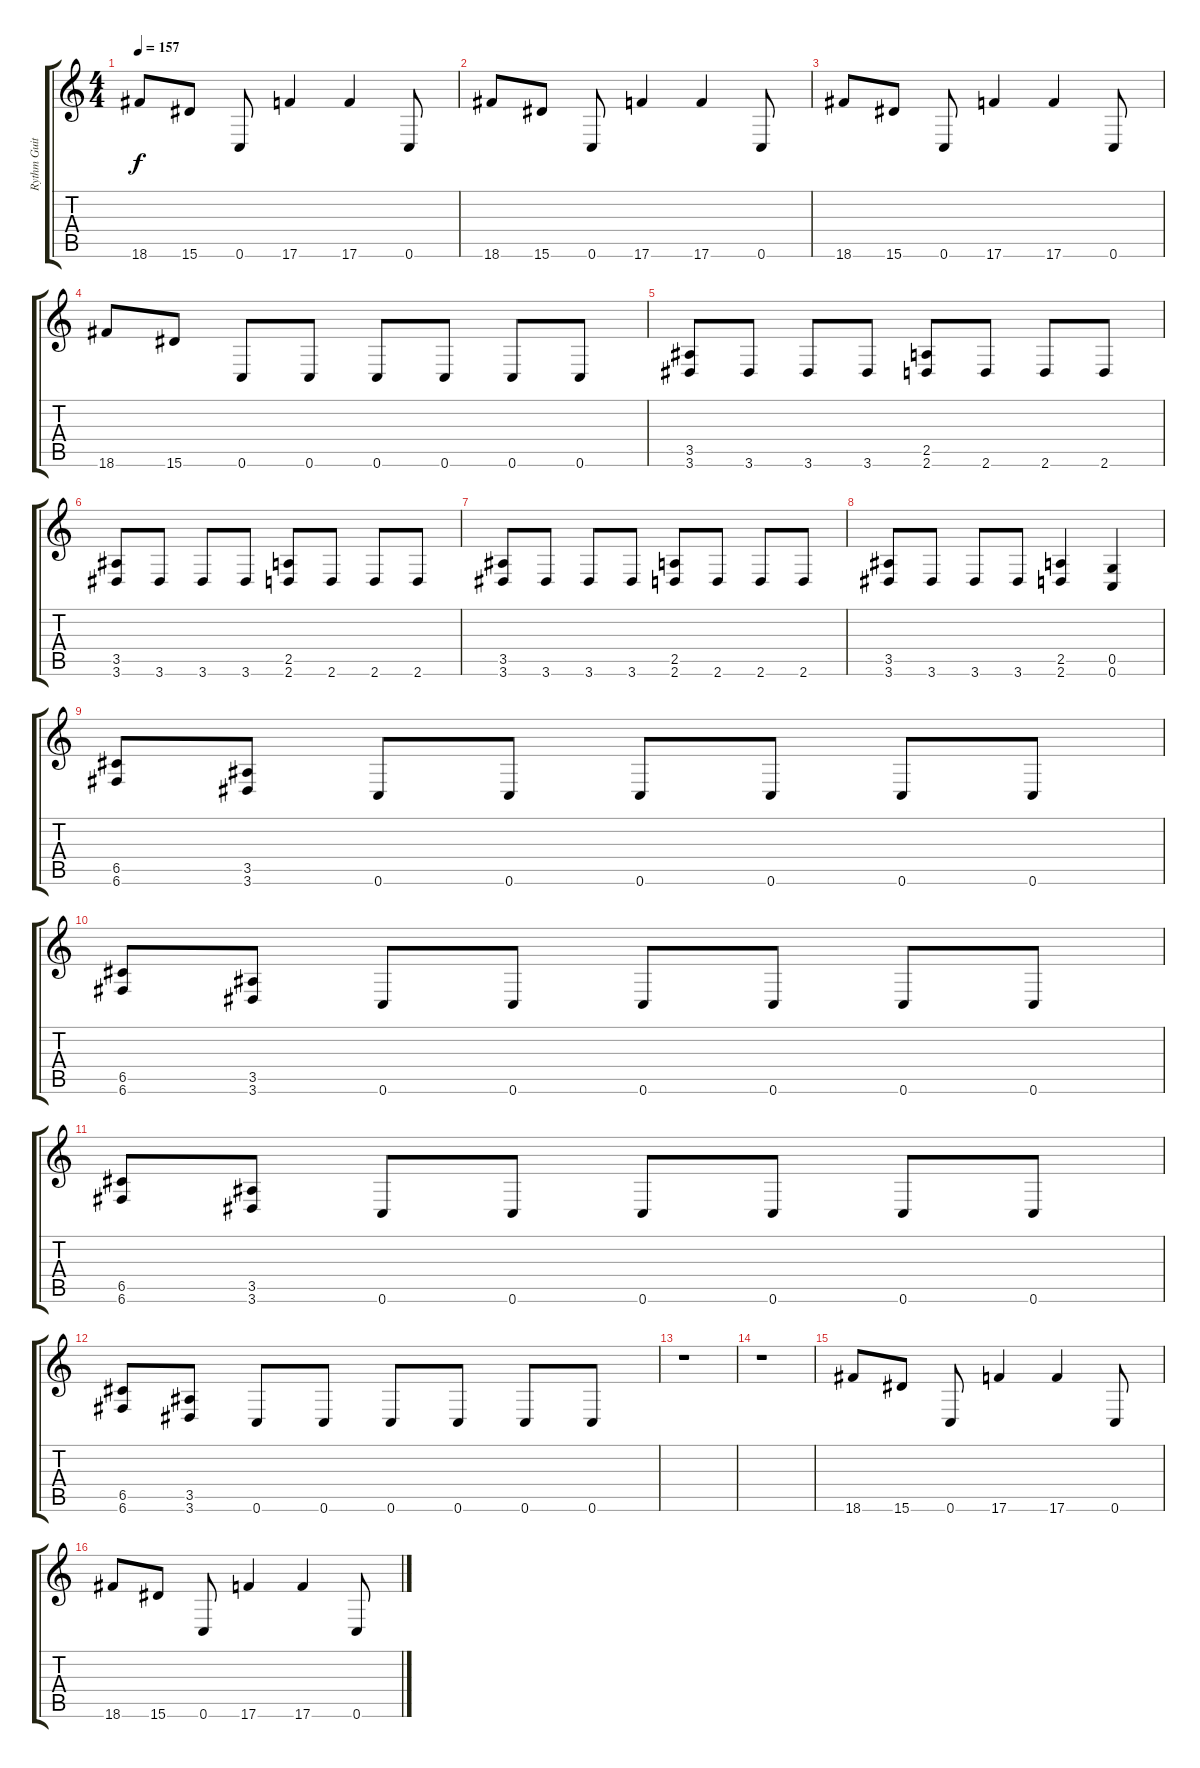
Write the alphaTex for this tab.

\track ("Rythm Guitar" "Rythm Guit") {instrument distortionguitar}
\staff {score tabs}
\tuning (D4 A3 F3 C3 G2 C2) {hide}
\ts (4 4)
\tempo 157
\clef g2
\ks c
18.6.8{dy f} 15.6.8 0.6.8 17.6.4 17.6.4 0.6.8 |
18.6.8 15.6.8 0.6.8 17.6.4 17.6.4 0.6.8 |
18.6.8 15.6.8 0.6.8 17.6.4 17.6.4 0.6.8 |
18.6.8 15.6.8 0.6.8 0.6.8 0.6.8 0.6.8 0.6.8 0.6.8 |
(3.5 3.6).8 3.6.8 3.6.8 3.6.8 (2.5 2.6).8 2.6.8 2.6.8 2.6.8 |
(3.5 3.6).8 3.6.8 3.6.8 3.6.8 (2.5 2.6).8 2.6.8 2.6.8 2.6.8 |
(3.5 3.6).8 3.6.8 3.6.8 3.6.8 (2.5 2.6).8 2.6.8 2.6.8 2.6.8 |
(3.5 3.6).8 3.6.8 3.6.8 3.6.8 (2.5 2.6).4 (0.5 0.6).4 |
(6.5 6.6).8 (3.5 3.6).8 0.6.8 0.6.8 0.6.8 0.6.8 0.6.8 0.6.8 |
(6.5 6.6).8 (3.5 3.6).8 0.6.8 0.6.8 0.6.8 0.6.8 0.6.8 0.6.8 |
(6.5 6.6).8 (3.5 3.6).8 0.6.8 0.6.8 0.6.8 0.6.8 0.6.8 0.6.8 |
(6.5 6.6).8 (3.5 3.6).8 0.6.8 0.6.8 0.6.8 0.6.8 0.6.8 0.6.8 |
r.1 |
r.1 |
18.6.8 15.6.8 0.6.8 17.6.4 17.6.4 0.6.8 |
18.6.8 15.6.8 0.6.8 17.6.4 17.6.4 0.6.8
